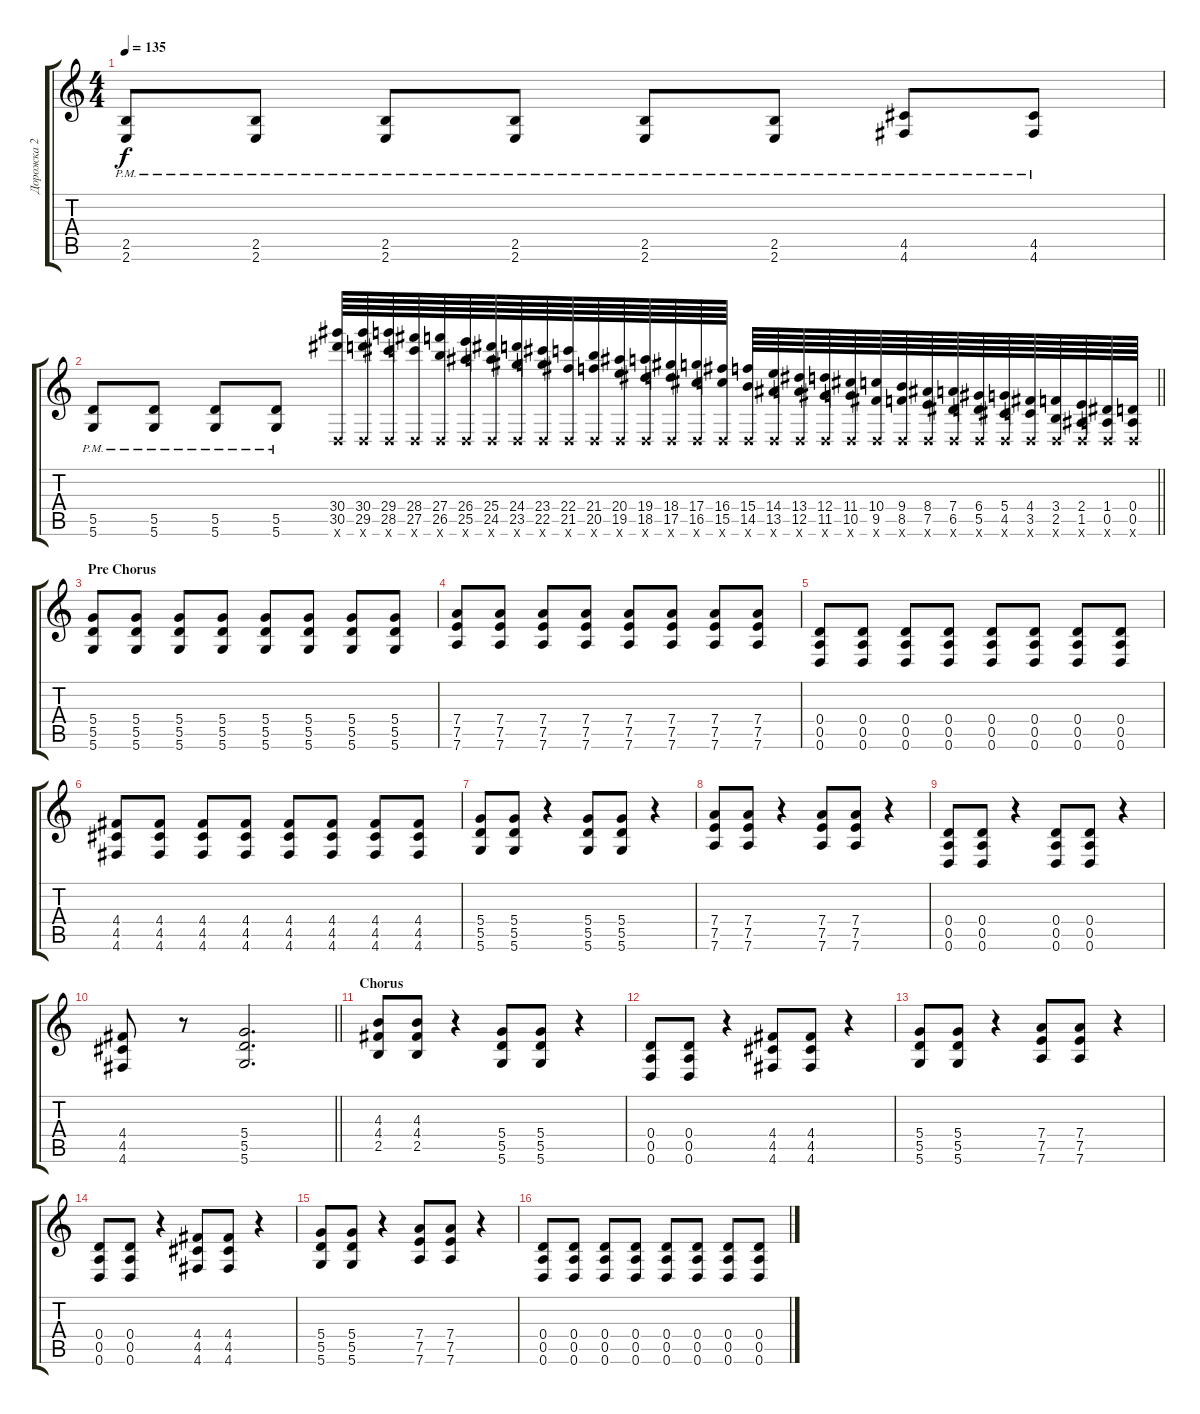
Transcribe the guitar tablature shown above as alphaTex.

\track ("Дорожка 2" "Дорожка 2") {instrument distortionguitar}
\staff {score tabs}
\tuning (E4 B3 G3 D3 A2 D2) {hide}
\ts (4 4)
\tempo 135
\clef g2
\ks c
(2.5{pm} 2.6{pm}).8{dy f} (2.5{pm} 2.6{pm}).8 (2.5{pm} 2.6{pm}).8 (2.5{pm} 2.6{pm}).8 (2.5{pm} 2.6{pm}).8 (2.5{pm} 2.6{pm}).8 (4.5{pm} 4.6{pm}).8 (4.5{pm} 4.6{pm}).8 |
\barLineRight lightlight
(5.5{pm} 5.6{pm}).8 (5.5{pm} 5.6{pm}).8 (5.5{pm} 5.6{pm}).8 (5.5{pm} 5.6{pm}).8 (30.4 30.5 0.6{x}).64 (30.4 29.5 0.6{x}).64 (29.4 28.5 0.6{x}).64 (28.4 27.5 0.6{x}).64 (27.4 26.5 0.6{x}).64 (26.4 25.5 0.6{x}).64 (25.4 24.5 0.6{x}).64 (24.4 23.5 0.6{x}).64 (23.4 22.5 0.6{x}).64 (22.4 21.5 0.6{x}).64 (21.4 20.5 0.6{x}).64 (20.4 19.5 0.6{x}).64 (19.4 18.5 0.6{x}).64 (18.4 17.5 0.6{x}).64 (17.4 16.5 0.6{x}).64 (16.4 15.5 0.6{x}).64 (15.4 14.5 0.6{x}).64 (14.4 13.5 0.6{x}).64 (13.4 12.5 0.6{x}).64 (12.4 11.5 0.6{x}).64 (11.4 10.5 0.6{x}).64 (10.4 9.5 0.6{x}).64 (9.4 8.5 0.6{x}).64 (8.4 7.5 0.6{x}).64 (7.4 6.5 0.6{x}).64 (6.4 5.5 0.6{x}).64 (5.4 4.5 0.6{x}).64 (4.4 3.5 0.6{x}).64 (3.4 2.5 0.6{x}).64 (2.4 1.5 0.6{x}).64 (1.4 0.5 0.6{x}).64 (0.4 0.5 0.6{x}).64 |
\section ("" "Pre Chorus")
(5.4 5.5 5.6).8 (5.4 5.5 5.6).8 (5.4 5.5 5.6).8 (5.4 5.5 5.6).8 (5.4 5.5 5.6).8 (5.4 5.5 5.6).8 (5.4 5.5 5.6).8 (5.4 5.5 5.6).8 |
(7.4 7.5 7.6).8 (7.4 7.5 7.6).8 (7.4 7.5 7.6).8 (7.4 7.5 7.6).8 (7.4 7.5 7.6).8 (7.4 7.5 7.6).8 (7.4 7.5 7.6).8 (7.4 7.5 7.6).8 |
(0.4 0.5 0.6).8 (0.4 0.5 0.6).8 (0.4 0.5 0.6).8 (0.4 0.5 0.6).8 (0.4 0.5 0.6).8 (0.4 0.5 0.6).8 (0.4 0.5 0.6).8 (0.4 0.5 0.6).8 |
(4.4 4.5 4.6).8 (4.4 4.5 4.6).8 (4.4 4.5 4.6).8 (4.4 4.5 4.6).8 (4.4 4.5 4.6).8 (4.4 4.5 4.6).8 (4.4 4.5 4.6).8 (4.4 4.5 4.6).8 |
(5.4 5.5 5.6).8 (5.4 5.5 5.6).8 r.4 (5.4 5.5 5.6).8 (5.4 5.5 5.6).8 r.4 |
(7.4 7.5 7.6).8 (7.4 7.5 7.6).8 r.4 (7.4 7.5 7.6).8 (7.4 7.5 7.6).8 r.4 |
(0.4 0.5 0.6).8 (0.4 0.5 0.6).8 r.4 (0.4 0.5 0.6).8 (0.4 0.5 0.6).8 r.4 |
\barLineRight lightlight
(4.4 4.5 4.6).8 r.8 (5.4 5.5 5.6).2{d} |
\section ("" "Chorus")
(4.3 4.4 2.5).8 (4.3 4.4 2.5).8 r.4 (5.4 5.5 5.6).8 (5.4 5.5 5.6).8 r.4 |
(0.4 0.5 0.6).8 (0.4 0.5 0.6).8 r.4 (4.4 4.5 4.6).8 (4.4 4.5 4.6).8 r.4 |
(5.4 5.5 5.6).8 (5.4 5.5 5.6).8 r.4 (7.4 7.5 7.6).8 (7.4 7.5 7.6).8 r.4 |
(0.4 0.5 0.6).8 (0.4 0.5 0.6).8 r.4 (4.4 4.5 4.6).8 (4.4 4.5 4.6).8 r.4 |
(5.4 5.5 5.6).8 (5.4 5.5 5.6).8 r.4 (7.4 7.5 7.6).8 (7.4 7.5 7.6).8 r.4 |
(0.4 0.5 0.6).8 (0.4 0.5 0.6).8 (0.4 0.5 0.6).8 (0.4 0.5 0.6).8 (0.4 0.5 0.6).8 (0.4 0.5 0.6).8 (0.4 0.5 0.6).8 (0.4 0.5 0.6).8
